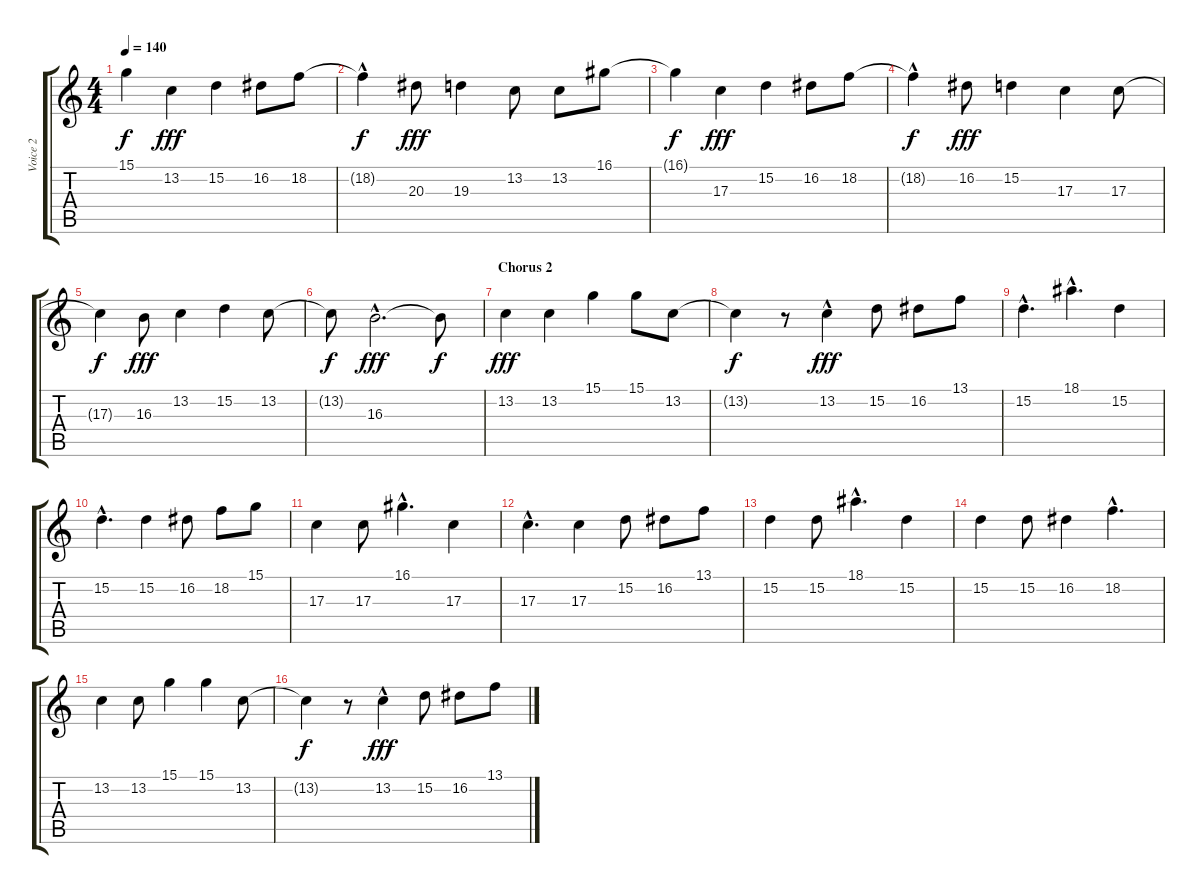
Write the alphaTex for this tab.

\track ("Voice 2" "Voice 2") {instrument synthstrings1}
\staff {score tabs}
\tuning (E4 B3 G3 D3 A2 E2) {hide}
\ts (4 4)
\tempo 140
\clef g2
\ks c
15.1{t}.4{dy f} 13.2.4{dy fff} 15.2.4 16.2.8 18.2.8 |
18.2{hac t}.4{dy f} 20.3.8{dy fff} 19.3.4 13.2.8 13.2.8 16.1.8 |
16.1{t}.4{dy f} 17.3.4{dy fff} 15.2.4 16.2.8 18.2.8 |
18.2{hac t}.4{dy f} 16.2.8{dy fff} 15.2.4 17.3.4 17.3.8 |
17.3{t}.4{dy f} 16.3.8{dy fff} 13.2.4 15.2.4 13.2.8 |
13.2{t}.8{dy f} 16.3{hac}.2{d dy fff} 16.3{t}.8{dy f} |
\section ("" "Chorus 2")
13.2.4{dy fff} 13.2.4 15.1.4 15.1.8 13.2.8 |
13.2{t}.4{dy f} r.8 13.2{hac}.4{dy fff} 15.2.8 16.2.8 13.1.8 |
15.2{hac}.4{d} 18.1{hac}.4{d} 15.2.4 |
15.2{hac}.4{d} 15.2.4 16.2.8 18.2.8 15.1.8 |
17.3.4 17.3.8 16.1{hac}.4{d} 17.3.4 |
17.3{hac}.4{d} 17.3.4 15.2.8 16.2.8 13.1.8 |
15.2.4 15.2.8 18.1{hac}.4{d} 15.2.4 |
15.2.4 15.2.8 16.2.4 18.2{hac}.4{d} |
13.2.4 13.2.8 15.1.4 15.1.4 13.2.8 |
13.2{t}.4{dy f} r.8 13.2{hac}.4{dy fff} 15.2.8 16.2.8 13.1.8
